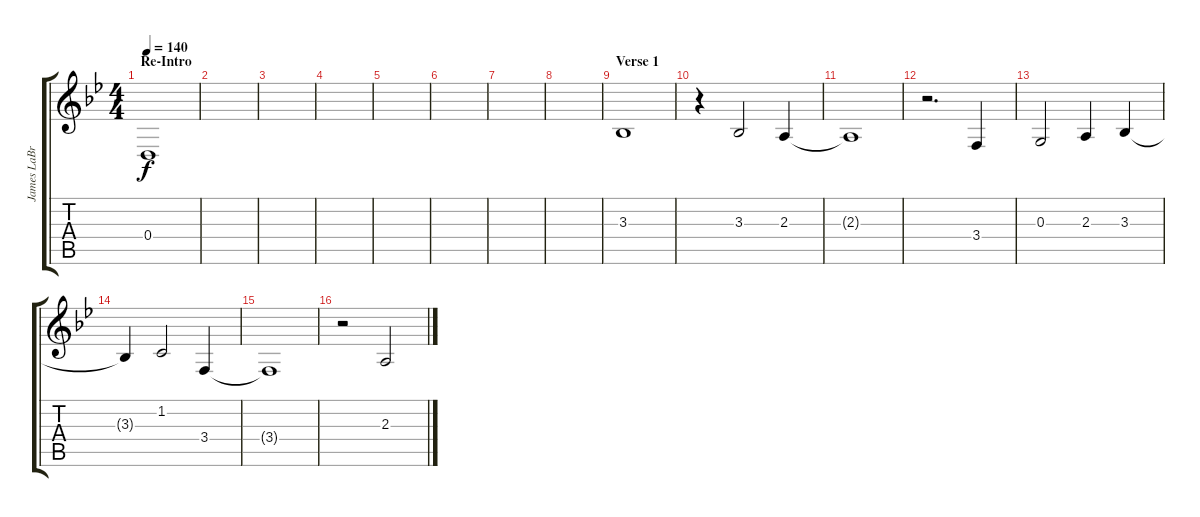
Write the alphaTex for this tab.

\track ("James LaBrie Vocals" "James LaBr") {instrument lead6voice}
\staff {score tabs}
\tuning (E4 B3 G3 D3 A2 E2) {hide}
\ts (4 4)
\section ("" "Re-Intro")
\tempo 140
\clef g2
\ks bb
0.4{t}.1{dy f} |
|
|
|
|
|
\section ("" "")
|
|
\section ("" "Verse 1")
3.3.1 |
r.4 3.3.2 2.3.4 |
2.3{t}.1 |
r.2{d} 3.4.4 |
0.3.2 2.3.4 3.3.4 |
3.3{t}.4 1.2.2 3.4.4 |
3.4{t}.1 |
r.2 2.3.2
